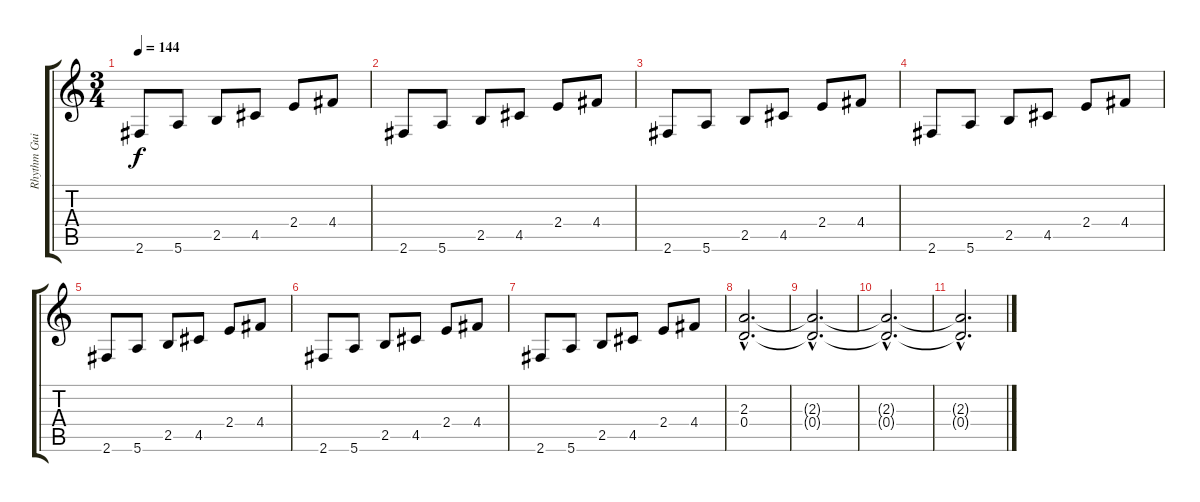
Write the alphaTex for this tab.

\track ("Rhythm Guitar 2" "Rhythm Gui") {instrument overdrivenguitar}
\staff {score tabs}
\tuning (E4 B3 G3 D3 A2 E2) {hide}
\ts (3 4)
\tempo 144
\clef g2
\ks c
2.6.8{dy f} 5.6.8 2.5.8 4.5.8 2.4.8 4.4.8 |
2.6.8 5.6.8 2.5.8 4.5.8 2.4.8 4.4.8 |
2.6.8 5.6.8 2.5.8 4.5.8 2.4.8 4.4.8 |
2.6.8 5.6.8 2.5.8 4.5.8 2.4.8 4.4.8 |
2.6.8 5.6.8 2.5.8 4.5.8 2.4.8 4.4.8 |
2.6.8 5.6.8 2.5.8 4.5.8 2.4.8 4.4.8 |
2.6.8 5.6.8 2.5.8 4.5.8 2.4.8 4.4.8 |
(2.3{hac} 0.4{hac}).2{d} |
(2.3{hac t} 0.4{hac t}).2{d} |
(2.3{hac t} 0.4{hac t}).2{d} |
(2.3{hac t} 0.4{hac t}).2{d}
